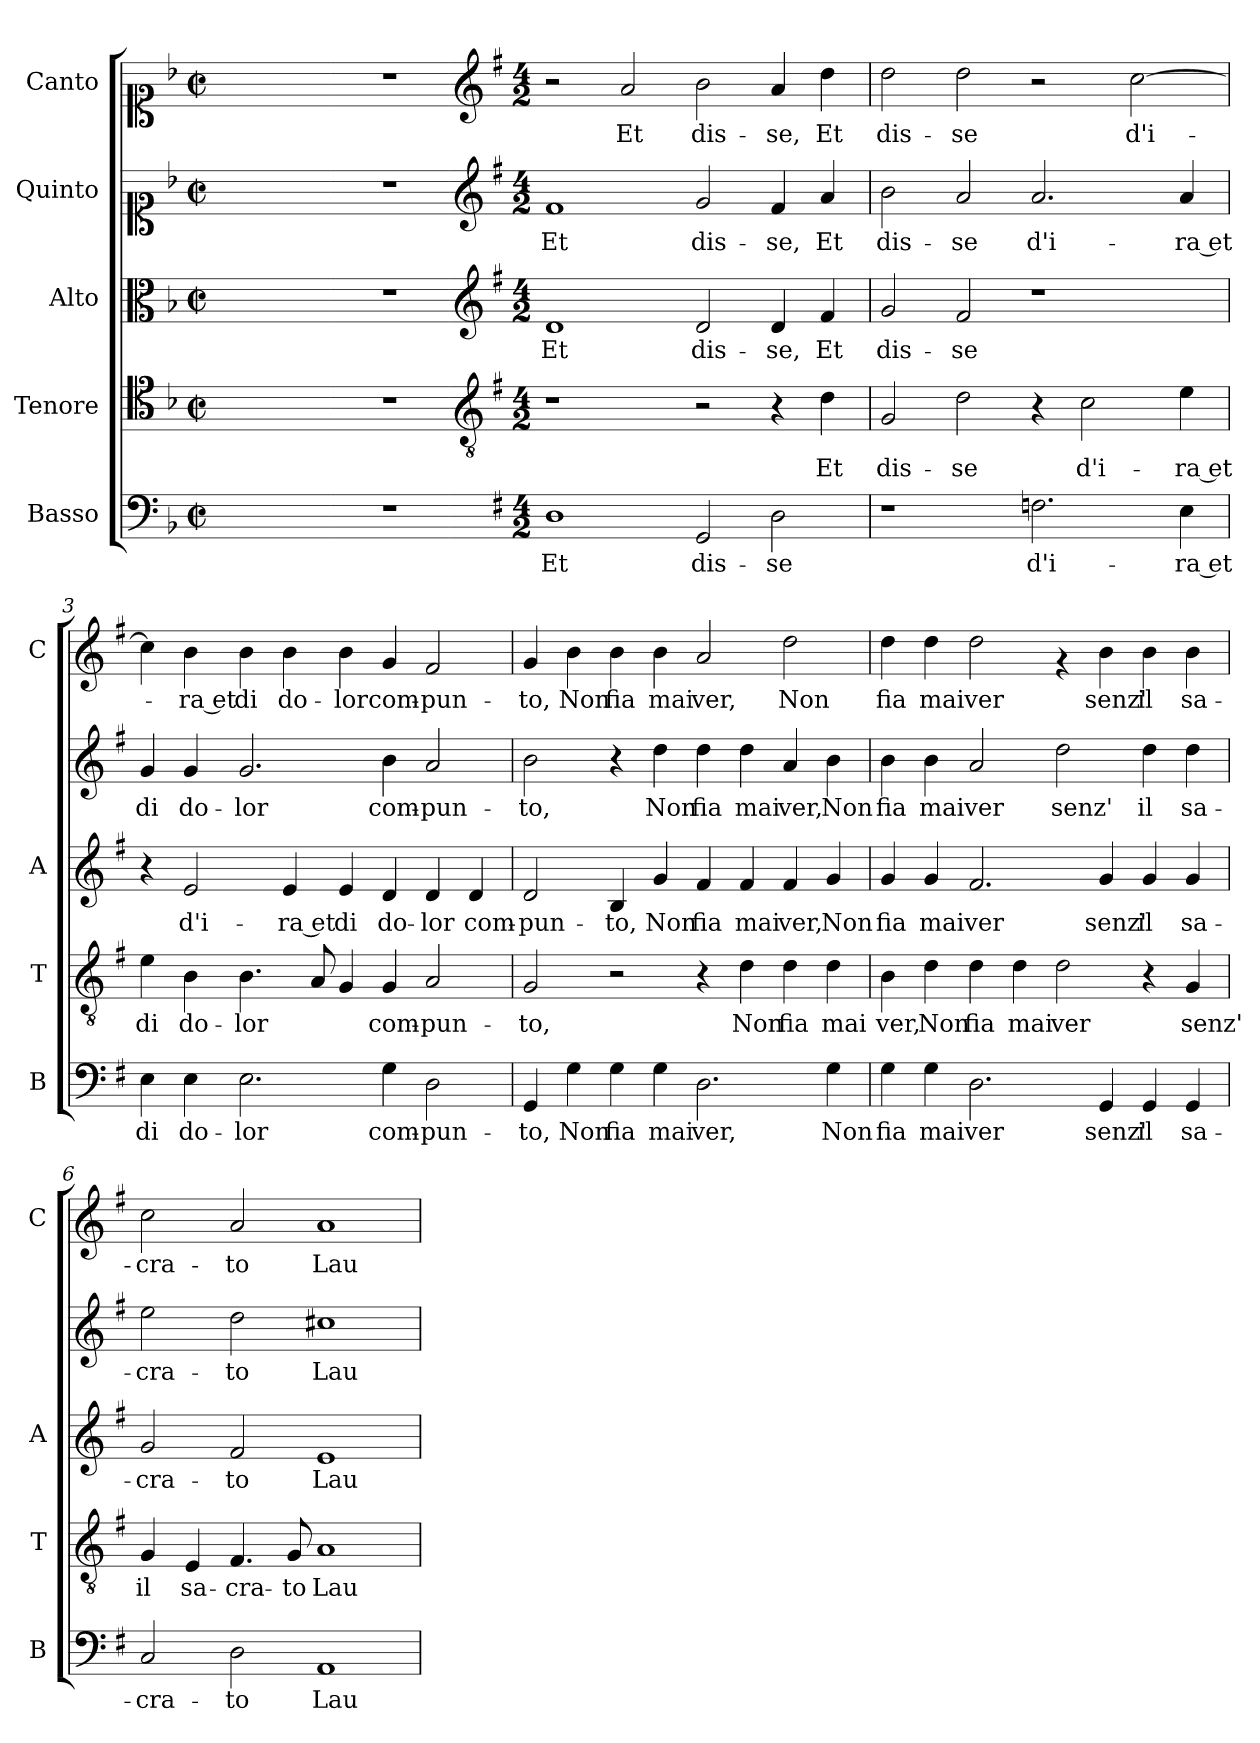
**kern	**text	**kern	**text	**kern	**text	**kern	**text	**kern	**text
*part5	*part5	*part4	*part4	*part3	*part3	*part2	*part2	*part1	*part1
*staff5	*staff5	*staff4	*staff4	*staff3	*staff3	*staff2	*staff2	*staff1	*staff1
*I"Basso	*	*I"Tenore	*	*I"Alto	*	*I"Quinto	*	*I"Canto	*
*I'B	*	*I'T	*	*I'A	*	*	*	*I'C	*
*clefF4	*	*clefC4	*	*clefC3	*	*clefC1	*	*clefC1	*
*k[b-]	*	*k[b-]	*	*k[b-]	*	*k[b-]	*	*k[b-]	*
*F:	*	*F:	*	*F:	*	*F:	*	*F:	*
*M2/2	*	*M2/2	*	*M2/2	*	*M2/2	*	*M2/2	*
*met(c|)	*	*met(c|)	*	*met(c|)	*	*met(c|)	*	*met(c|)	*
=	=	=	=	=	=	=	=	=	=
1ryy	.	1ryy	.	1ryy	.	1ryy	.	1ryy	.
=1X-	=1X-	=1X-	=1X-	=1X-	=1X-	=1X-	=1X-	=1X-	=1X-
1r	.	1r	.	1r	.	1r	.	1r	.
=1-	=1-	=1-	=1-	=1-	=1-	=1-	=1-	=1-	=1-
*	*	*clefGv2	*	*clefG2	*	*clefG2	*	*clefG2	*
*k[f#]	*	*k[f#]	*	*k[f#]	*	*k[f#]	*	*k[f#]	*
*G:	*	*G:	*	*G:	*	*G:	*	*G:	*
*M4/2	*	*M4/2	*	*M4/2	*	*M4/2	*	*M4/2	*
!	!LO:LY:b	!	!	!	!LO:LY:b	!	!LO:LY:b	!	!
1D	Et	1r	.	1d	Et	1f#	Et	2r	.
!	!	!	!	!	!	!	!	!	!LO:LY:b
.	.	.	.	.	.	.	.	2a/	Et
!	!LO:LY:b	!	!	!	!LO:LY:b	!	!LO:LY:b	!	!LO:LY:b
2GG/	dis-	2r	.	2d/	dis-	2g/	dis-	2b\	dis-
!	!LO:LY:b	!	!	!	!LO:LY:b	!	!LO:LY:b	!	!LO:LY:b
2D\	-se	4r	.	4d/	-se,	4f#/	-se,	4a/	-se,
!	!	!	!LO:LY:b	!	!LO:LY:b	!	!LO:LY:b	!	!LO:LY:b
.	.	4d\	Et	4f#/	Et	4a/	Et	4dd\	Et
=2	=2	=2	=2	=2	=2	=2	=2	=2	=2
!	!	!	!LO:LY:b	!	!LO:LY:b	!	!LO:LY:b	!	!LO:LY:b
1r	.	2G/	dis-	2g/	dis-	2b\	dis-	2dd\	dis-
!	!	!	!LO:LY:b	!	!LO:LY:b	!	!LO:LY:b	!	!LO:LY:b
.	.	2d\	-se	2f#/	-se	2a/	-se	2dd\	-se
!	!LO:LY:b	!	!	!	!	!	!LO:LY:b	!	!
2.Fn\	d'i-	4r	.	1r	.	2.a/	d'i-	2r	.
!	!	!	!LO:LY:b	!	!	!	!	!	!
.	.	2c\	d'i-	.	.	.	.	.	.
!	!	!	!	!	!	!	!	!	!LO:LY:b
.	.	.	.	.	.	.	.	[2cc\	d'i-
!	!LO:LY:b	!	!LO:LY:b	!	!	!	!LO:LY:b	!	!
4E\	-ra et	4e\	-ra et	.	.	4a/	-ra et	.	.
=3	=3	=3	=3	=3	=3	=3	=3	=3	=3
!	!LO:LY:b	!	!LO:LY:b	!	!	!	!LO:LY:b	!	!
4E\	di	4e\	di	4r	.	4g/	di	4cc\]	.
!	!LO:LY:b	!	!LO:LY:b	!	!LO:LY:b	!	!LO:LY:b	!	!LO:LY:b
4E\	do-	4B\	do-	2e/	d'i-	4g/	do-	4b\	-ra et
!	!LO:LY:b	!	!LO:LY:b	!	!	!	!LO:LY:b	!	!LO:LY:b
2.E\	-lor	4.B\	-lor	.	.	2.g/	-lor	4b\	di
!	!	!	!	!	!LO:LY:b	!	!	!	!LO:LY:b
.	.	.	.	4e/	-ra et	.	.	4b\	do-
.	.	8A/	.	.	.	.	.	.	.
!	!	!	!	!	!LO:LY:b	!	!	!	!LO:LY:b
.	.	4G/	.	4e/	di	.	.	4b\	-lor
!	!LO:LY:b	!	!LO:LY:b	!	!LO:LY:b	!	!LO:LY:b	!	!LO:LY:b
4G\	com-	4G/	com-	4d/	do-	4b\	com-	4g/	com-
!	!LO:LY:b	!	!LO:LY:b	!	!LO:LY:b	!	!LO:LY:b	!	!LO:LY:b
2D\	-pun-	2A/	-pun-	4d/	-lor	2a/	-pun-	2f#/	-pun-
!	!	!	!	!	!LO:LY:b	!	!	!	!
.	.	.	.	4d/	com-	.	.	.	.
!!LO:LB:g=z
=4	=4	=4	=4	=4	=4	=4	=4	=4	=4
!	!LO:LY:b	!	!LO:LY:b	!	!LO:LY:b	!	!LO:LY:b	!	!LO:LY:b
4GG/	-to,	2G/	-to,	2d/	-pun-	2b\	-to,	4g/	-to,
!	!LO:LY:b	!	!	!	!	!	!	!	!LO:LY:b
4G\	Non	.	.	.	.	.	.	4b\	Non
!	!LO:LY:b	!	!	!	!LO:LY:b	!	!	!	!LO:LY:b
4G\	fia	2r	.	4B/	-to,	4r	.	4b\	fia
!	!LO:LY:b	!	!	!	!LO:LY:b	!	!LO:LY:b	!	!LO:LY:b
4G\	mai	.	.	4g/	Non	4dd\	Non	4b\	mai
!	!LO:LY:b	!	!	!	!LO:LY:b	!	!LO:LY:b	!	!LO:LY:b
2.D\	ver,	4r	.	4f#/	fia	4dd\	fia	2a/	ver,
!	!	!	!LO:LY:b	!	!LO:LY:b	!	!LO:LY:b	!	!
.	.	4d\	Non	4f#/	mai	4dd\	mai	.	.
!	!	!	!LO:LY:b	!	!LO:LY:b	!	!LO:LY:b	!	!LO:LY:b
.	.	4d\	fia	4f#/	ver,	4a/	ver,	2dd\	Non
!	!LO:LY:b	!	!LO:LY:b	!	!LO:LY:b	!	!LO:LY:b	!	!
4G\	Non	4d\	mai	4g/	Non	4b\	Non	.	.
=5	=5	=5	=5	=5	=5	=5	=5	=5	=5
!	!LO:LY:b	!	!LO:LY:b	!	!LO:LY:b	!	!LO:LY:b	!	!LO:LY:b
4G\	fia	4B\	ver,	4g/	fia	4b\	fia	4dd\	fia
!	!LO:LY:b	!	!LO:LY:b	!	!LO:LY:b	!	!LO:LY:b	!	!LO:LY:b
4G\	mai	4d\	Non	4g/	mai	4b\	mai	4dd\	mai
!	!LO:LY:b	!	!LO:LY:b	!	!LO:LY:b	!	!LO:LY:b	!	!LO:LY:b
2.D\	ver	4d\	fia	2.f#/	ver	2a/	ver	2dd\	ver
!	!	!	!LO:LY:b	!	!	!	!	!	!
.	.	4d\	mai	.	.	.	.	.	.
!	!	!	!LO:LY:b	!	!	!	!LO:LY:b	!	!
.	.	2d\	ver	.	.	2dd\	senz'	4rg	.
!	!LO:LY:b	!	!	!	!LO:LY:b	!	!	!	!LO:LY:b
4GG/	senz'	.	.	4g/	senz'	.	.	4b\	senz'
!	!LO:LY:b	!	!	!	!LO:LY:b	!	!LO:LY:b	!	!LO:LY:b
4GG/	il	4r	.	4g/	il	4dd\	il	4b\	il
!	!LO:LY:b	!	!LO:LY:b	!	!LO:LY:b	!	!LO:LY:b	!	!LO:LY:b
4GG/	sa-	4G/	senz'	4g/	sa-	4dd\	sa-	4b\	sa-
=6	=6	=6	=6	=6	=6	=6	=6	=6	=6
!	!LO:LY:b	!	!LO:LY:b	!	!LO:LY:b	!	!LO:LY:b	!	!LO:LY:b
2C/	-cra-	4G/	il	2g/	-cra-	2ee\	-cra-	2cc\	-cra-
!	!	!	!LO:LY:b	!	!	!	!	!	!
.	.	4E/	sa-	.	.	.	.	.	.
!	!LO:LY:b	!	!LO:LY:b	!	!LO:LY:b	!	!LO:LY:b	!	!LO:LY:b
2D\	-to	4.F#/	-cra-	2f#/	-to	2dd\	-to	2a/	-to
!	!	!	!LO:LY:b	!	!	!	!	!	!
.	.	8G/	-to	.	.	.	.	.	.
!	!LO:LY:b	!	!LO:LY:b	!	!LO:LY:b	!	!LO:LY:b	!	!LO:LY:b
1AA	Lau-	1A	Lau-	1e	Lau-	1cc#X	Lau-	1a	Lau-
=	=	=	=	=	=	=	=	=	=
*-	*-	*-	*-	*-	*-	*-	*-	*-	*-
